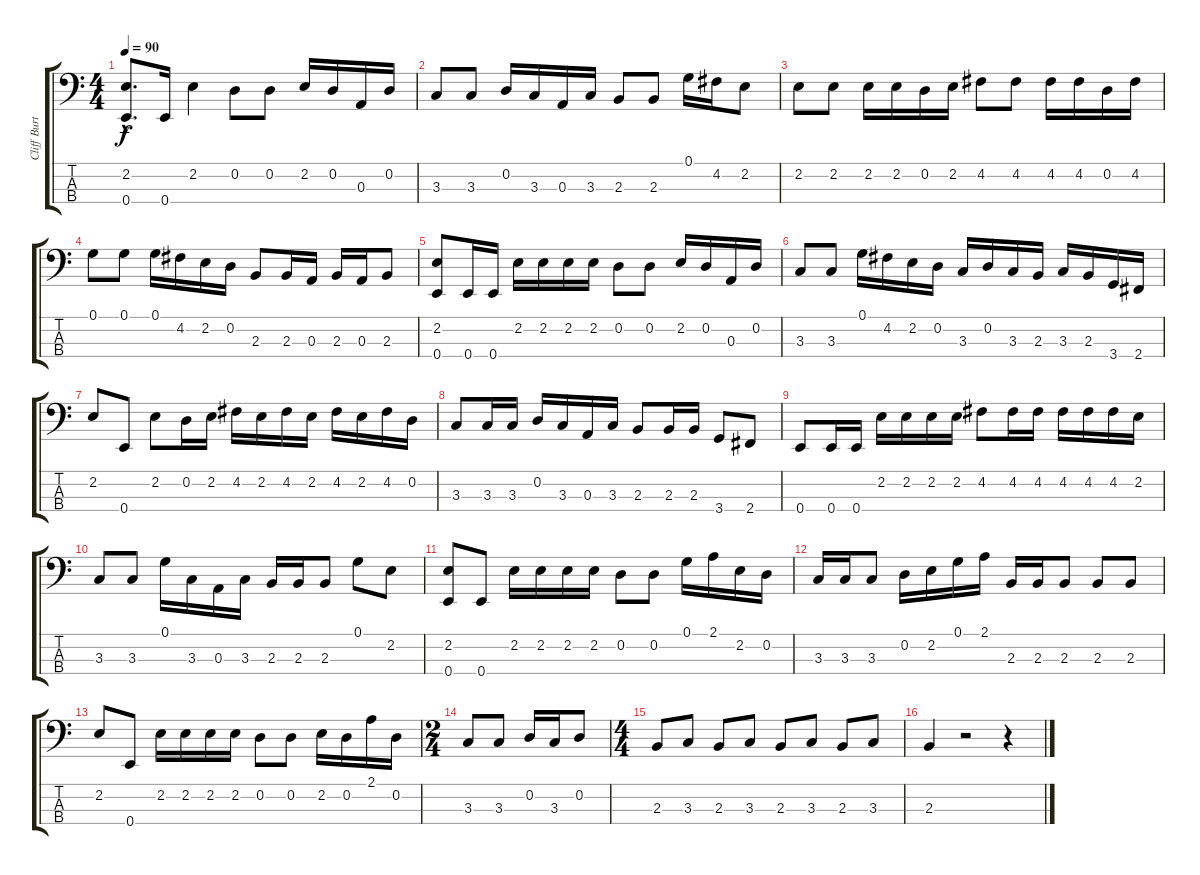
\track ("Cliff Burton" "Cliff Burt") {instrument electricbassfinger}
\staff {score tabs}
\tuning (G2 D2 A1 E1) {hide}
\ts (4 4)
\tempo 90
\clef f4
\ks c
(2.2{hac} 0.4{hac}).8{d dy f} 0.4.16 2.2.4 0.2.8 0.2.8 2.2.16 0.2.16 0.3.16 0.2.16 |
3.3.8 3.3.8 0.2.16 3.3.16 0.3.16 3.3.16 2.3.8 2.3.8 0.1.16 4.2.16 2.2.8 |
2.2.8 2.2.8 2.2.16 2.2.16 0.2.16 2.2.16 4.2.8 4.2.8 4.2.16 4.2.16 0.2.16 4.2.16 |
0.1.8 0.1.8 0.1.16 4.2.16 2.2.16 0.2.16 2.3.8 2.3.16 0.3.16 2.3.16 0.3.16 2.3.8 |
(2.2 0.4).8 0.4.16 0.4.16 2.2.16 2.2.16 2.2.16 2.2.16 0.2.8 0.2.8 2.2.16 0.2.16 0.3.16 0.2.16 |
3.3.8 3.3.8 0.1.16 4.2.16 2.2.16 0.2.16 3.3.16 0.2.16 3.3.16 2.3.16 3.3.16 2.3.16 3.4.16 2.4.16 |
2.2.8 0.4.8 2.2.8 0.2.16 2.2.16 4.2.16 2.2.16 4.2.16 2.2.16 4.2.16 2.2.16 4.2.16 0.2.16 |
3.3.8 3.3.16 3.3.16 0.2.16 3.3.16 0.3.16 3.3.16 2.3.8 2.3.16 2.3.16 3.4.8 2.4.8 |
0.4.8 0.4.16 0.4.16 2.2.16 2.2.16 2.2.16 2.2.16 4.2.8 4.2.16 4.2.16 4.2.16 4.2.16 4.2.16 2.2.16 |
3.3.8 3.3.8 0.1.16 3.3.16 0.3.16 3.3.16 2.3.16 2.3.16 2.3.8 0.1.8 2.2.8 |
(2.2 0.4).8 0.4.8 2.2.16 2.2.16 2.2.16 2.2.16 0.2.8 0.2.8 0.1.16 2.1.16 2.2.16 0.2.16 |
3.3.16 3.3.16 3.3.8 0.2.16 2.2.16 0.1.16 2.1.16 2.3.16 2.3.16 2.3.8 2.3.8 2.3.8 |
2.2.8 0.4.8 2.2.16 2.2.16 2.2.16 2.2.16 0.2.8 0.2.8 2.2.16 0.2.16 2.1.16 0.2.16 |
\ts (2 4)
3.3.8 3.3.8 0.2.16 3.3.16 0.2.8 |
\ts (4 4)
2.3.8 3.3.8 2.3.8 3.3.8 2.3.8 3.3.8 2.3.8 3.3.8 |
2.3.4 r.2 r.4
